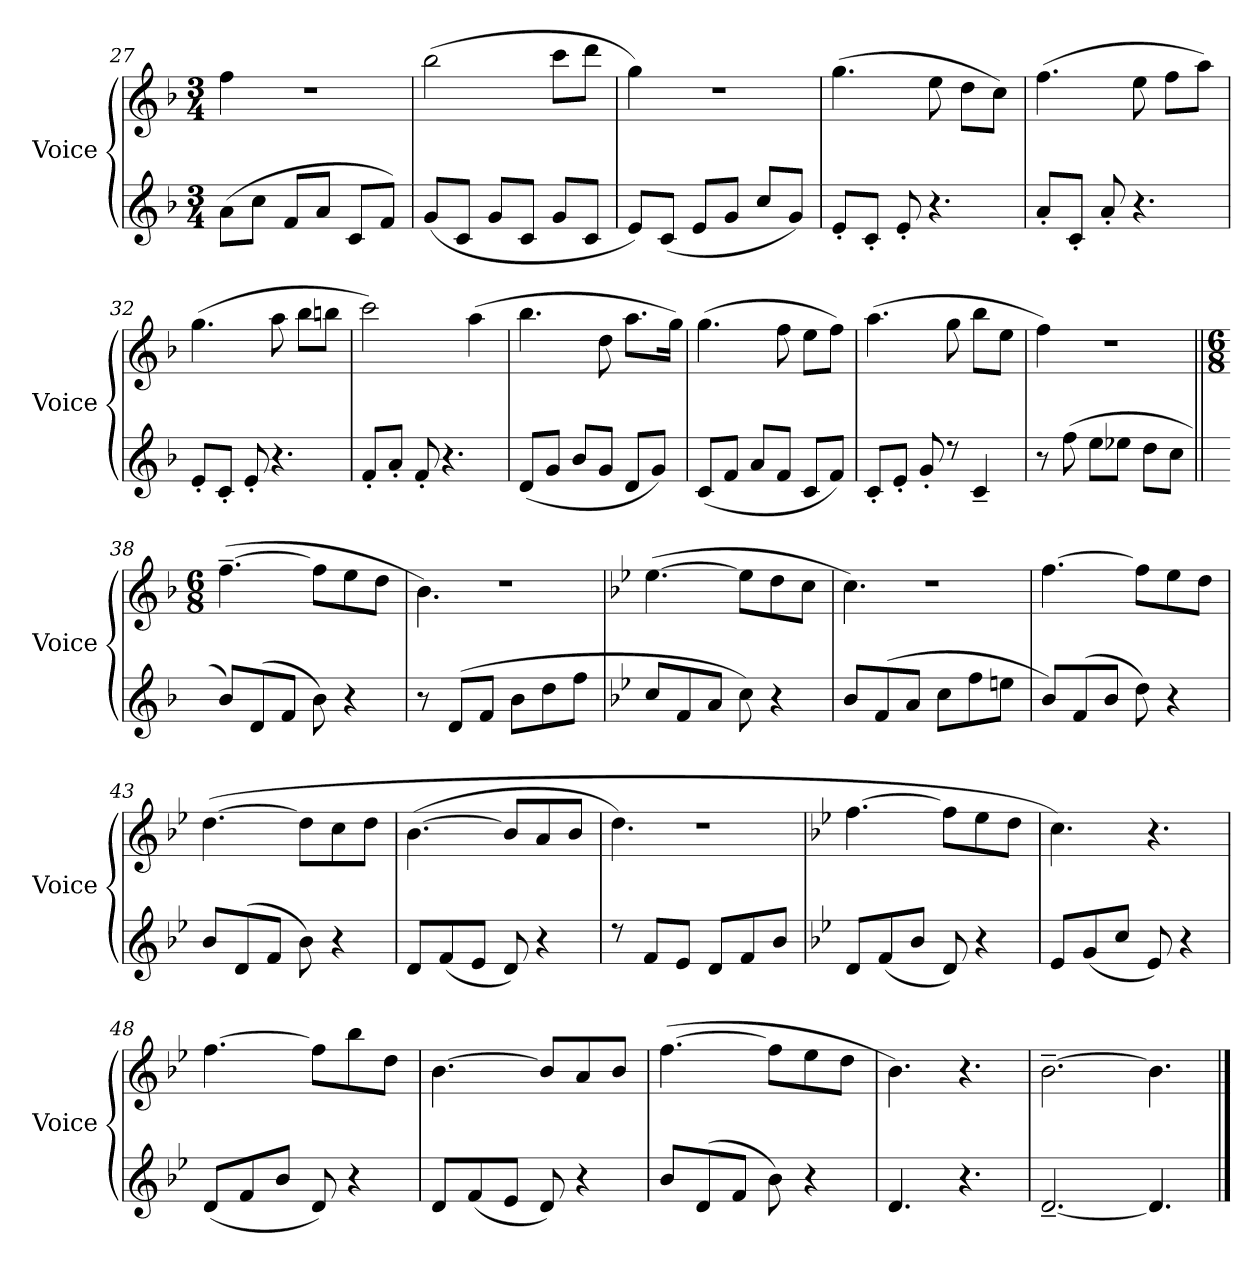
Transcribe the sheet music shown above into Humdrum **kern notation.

**kern	**kern
*part2	*part1
*staff2	*staff1
*I"Voice	*I"Voice
*I'Voice	*I'Voice
*clefG2	*clefG2
*k[b-]	*k[b-]
*M3/4	*M3/4
=27	=27
*	*^
(>8a\L	4ff\	2.rdd
8cc\J	.	.
8f/L	2ryy	.
8a/J	.	.
8c/L	.	.
8f/J)	.	.
*	*v	*v
=28	=28
(<8g/L	(>2bb-\
8c/J	.
8g/L	.
8c/J	.
8g/L	8ccc\L
8c/J	8ddd\J
!!LO:LB:g=z
=29	=29
*	*^
8e/L)	4gg\)	2.rdd
(>8c/J	.	.
8e/L	2ryy	.
8g/J	.	.
8cc/L	.	.
8g/J)	.	.
*	*v	*v
=30	=30
8e'</L	(>4.gg\
8c'</J	.
8e'</	.
4.r	8ee\
.	8dd\L
.	8cc\J)
=31	=31
8a'</L	(>4.ff\
8c'</J	.
8a'</	.
4.r	8ee\
.	8ff\L
.	8aa\J)
=32	=32
8e'</L	(>4.gg\
8c'</J	.
8e'</	.
4.r	8aa\
.	8bb-\L
.	8bbn\J
!!LO:LB:g=z
=33	=33
8f'</L	2ccc\)
8a'</J	.
8f'</	.
4.r	.
.	(>4aa\
=34	=34
(>8d/L	4.bb-\
8g/J	.
8b-/L	.
8g/J	8dd\
8d/L	8.aa\L
8g/J)	.
.	16gg\Jk)
=35	=35
(<8c/L	(>4.gg\
8f/J	.
8a/L	.
8f/J	8ff\
8c/L	8ee\L
8f/J)	8ff\J)
=36	=36
8c'</L	(>4.aa\
8e'</J	.
8g'</	.
8rcc	8gg\
4c~</	8bb-\L
.	8ee\J
!!LO:LB:g=z
=37	=37
*	*^
8r	4ff\)	2.rdd
(>8ff\	.	.
8ee\L	2ryy	.
8ee-X\J	.	.
8dd\L	.	.
8cc\J	.	.
*	*v	*v
=38||	=38||
*	*M6/8
8b-/L)	(>[>4.ff~>\
(>8d/	.
8f/J	.
8b-\)	8ff\L]
4r	8ee\
.	8dd\J
=39	=39
*	*^
8r	2.rdd	4.b-\)
(>8d/L	.	.
8f/J	.	.
8b-\L	.	4.ryy
8dd\	.	.
8ff\J	.	.
*	*v	*v
!!LO:LB:g=z
=40	=40
*k[b-e-]	*k[b-e-]
8cc/L	(>[>4.ee-\
8f/	.
8a/J	.
8cc\)	8ee-\L]
4r	8dd\
.	8cc\J
=41	=41
*	*^
8b-/L	2.rdd	4.cc\)
(<8f/	.	.
8a/J	.	.
8cc\L	.	4.ryy
8ff\	.	.
8een\J	.	.
*	*v	*v
=42	=42
8b-/L)	[>4.ff\
(>8f/	.
8b-/J	.
8dd\)	8ff\L]
4r	8ee-\
.	8dd\J
!!LO:LB:g=z
=43	=43
(<8b-/L	(>[>4.dd\
(<8d/	.
8f/J	.
8b-\)	8dd\L]
4r	8cc\
.	8dd\J
=44	=44
(8d/L	(>[>4.b-\
(<8f/	.
8e-/J	.
8d/)	8b-/L]
4r	8a/
.	8b-/J
=45	=45
*	*^
8rcc	4.dd\)	2.rdd
(>8f/L	.	.
8e-/J	.	.
8d/L	4.ryy	.
8f/	.	.
8b-/J	.	.
*	*v	*v
!!LO:PB:g=z
=46	=46
*k[b-e-]	*k[b-e-]
(<8d/L	[>4.ff\
(>8f/	.
8b-/J	.
8d/)	8ff\L]
4r	8ee-\
.	8dd\J
=47	=47
(8e-/L	4.cc\)
(>8g/	.
8cc/J	.
8e-/)	4.r
4r	.
=48	=48
(8d/L	[>4.ff\
8f/	.
8b-/J	.
8d/)	8ff\L]
4r	8bb-\
.	8dd\J
!!LO:LB:g=z
=49	=49
(<8d/L	(>[>4.b-\
(<8f/	.
8e-/J	.
8d/)	8b-/L]
4r	8a/
.	8b-/J
=50	=50
8b-/L	(>[>4.ff\
((<8d/	.
8f/J	.
8b-\)	8ff\L]
4r	8ee-\
.	8dd\J
=51	=51
(4.d/	4.b-\)
4.r	4.r
=52	=52
[<2.d~</	[>2.b-~>\
4.d/]	4.b-\]
==	==
*-	*-
